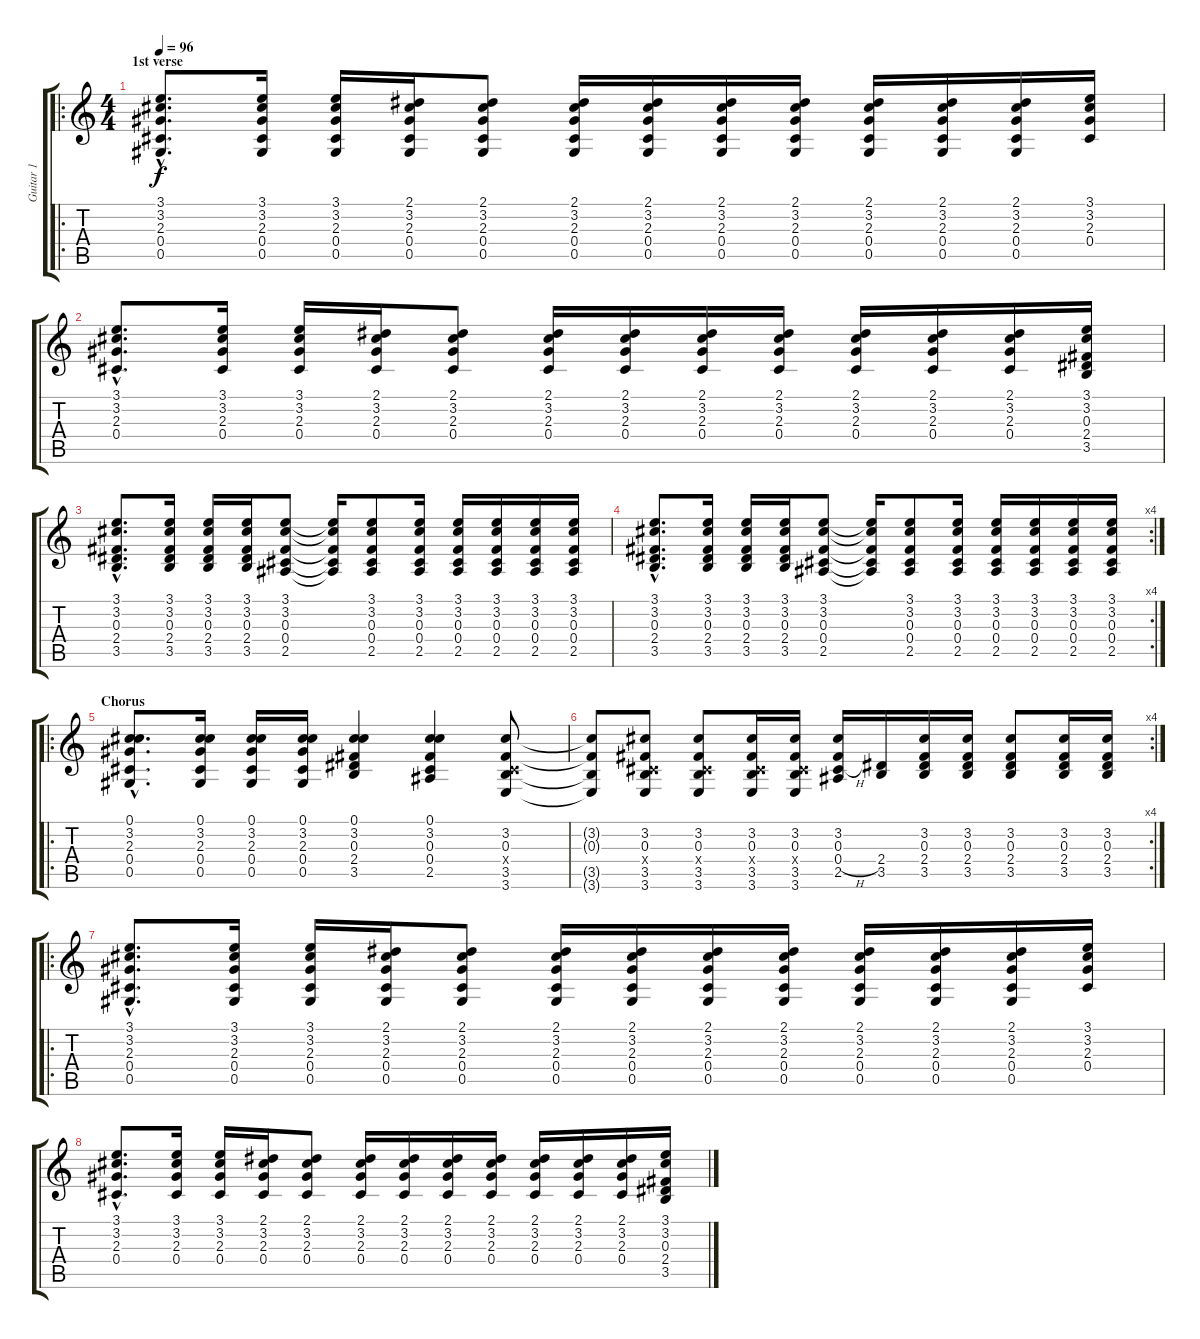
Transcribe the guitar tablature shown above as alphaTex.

\track ("Guitar 1" "Guitar 1") {instrument acousticguitarsteel}
\staff {score tabs}
\tuning (Db4 Bb3 Gb3 Db3 Ab2 Db2) {hide}
\ro
\ts (4 4)
\section ("" "1st verse")
\tempo 96
\clef g2
\ks c
(3.1{hac} 3.2{hac} 2.3{hac} 0.4{hac} 0.5{hac}).8{d dy f} (3.1 3.2 2.3 0.4 0.5).16 (3.1 3.2 2.3 0.4 0.5).16 (2.1 3.2 2.3 0.4 0.5).16 (2.1 3.2 2.3 0.4 0.5).8 (2.1 3.2 2.3 0.4 0.5).16 (2.1 3.2 2.3 0.4 0.5).16 (2.1 3.2 2.3 0.4 0.5).16 (2.1 3.2 2.3 0.4 0.5).16 (2.1 3.2 2.3 0.4 0.5).16 (2.1 3.2 2.3 0.4 0.5).16 (2.1 3.2 2.3 0.4 0.5).16 (3.1 3.2 2.3 0.4).16 |
(3.1{hac} 3.2{hac} 2.3{hac} 0.4{hac}).8{d} (3.1 3.2 2.3 0.4).16 (3.1 3.2 2.3 0.4).16 (2.1 3.2 2.3 0.4).16 (2.1 3.2 2.3 0.4).8 (2.1 3.2 2.3 0.4).16 (2.1 3.2 2.3 0.4).16 (2.1 3.2 2.3 0.4).16 (2.1 3.2 2.3 0.4).16 (2.1 3.2 2.3 0.4).16 (2.1 3.2 2.3 0.4).16 (2.1 3.2 2.3 0.4).16 (3.1 3.2 0.3 2.4 3.5).16 |
(3.1{hac} 3.2{hac} 0.3{hac} 2.4{hac} 3.5{hac}).8{d} (3.1 3.2 0.3 2.4 3.5).16 (3.1 3.2 0.3 2.4 3.5).16 (3.1 3.2 0.3 2.4 3.5).16 (3.1 3.2 0.3 0.4 2.5).8 (3.1{t} 3.2{t} 0.3{t} 0.4{t} 2.5{t}).16 (3.1 3.2 0.3 0.4 2.5).8 (3.1 3.2 0.3 0.4 2.5).16 (3.1 3.2 0.3 0.4 2.5).16 (3.1 3.2 0.3 0.4 2.5).16 (3.1 3.2 0.3 0.4 2.5).16 (3.1 3.2 0.3 0.4 2.5).16 |
\rc 4
(3.1{hac} 3.2{hac} 0.3{hac} 2.4{hac} 3.5{hac}).8{d} (3.1 3.2 0.3 2.4 3.5).16 (3.1 3.2 0.3 2.4 3.5).16 (3.1 3.2 0.3 2.4 3.5).16 (3.1 3.2 0.3 0.4 2.5).8 (3.1{t} 3.2{t} 0.3{t} 0.4{t} 2.5{t}).16 (3.1 3.2 0.3 0.4 2.5).8 (3.1 3.2 0.3 0.4 2.5).16 (3.1 3.2 0.3 0.4 2.5).16 (3.1 3.2 0.3 0.4 2.5).16 (3.1 3.2 0.3 0.4 2.5).16 (3.1 3.2 0.3 0.4 2.5).16 |
\ro
\section ("" "Chorus")
(0.1{hac} 3.2{hac} 2.3{hac} 0.4{hac} 0.5{hac}).8{d} (0.1 3.2 2.3 0.4 0.5).16 (0.1 3.2 2.3 0.4 0.5).16 (0.1 3.2 2.3 0.4 0.5).16 (0.1 3.2 0.3 2.4 3.5).4 (0.1 3.2 0.3 0.4 2.5).4 (3.2 0.3 0.4{x} 3.5 3.6).8 |
\rc 4
(3.2{t} 0.3{t} 3.5{t} 3.6{t}).8 (3.2 0.3 0.4{x} 3.5 3.6).8 (3.2 0.3 0.4{x} 3.5 3.6).8 (3.2 0.3 0.4{x} 3.5 3.6).16 (3.2 0.3 0.4{x} 3.5 3.6).16 (3.2 0.3 0.4{h} 2.5).16 (2.4 3.5).16 (3.2 0.3 2.4 3.5).16 (3.2 0.3 2.4 3.5).16 (3.2 0.3 2.4 3.5).8 (3.2 0.3 2.4 3.5).16 (3.2 0.3 2.4 3.5).16 |
\ro
(3.1{hac} 3.2{hac} 2.3{hac} 0.4{hac} 0.5{hac}).8{d} (3.1 3.2 2.3 0.4 0.5).16 (3.1 3.2 2.3 0.4 0.5).16 (2.1 3.2 2.3 0.4 0.5).16 (2.1 3.2 2.3 0.4 0.5).8 (2.1 3.2 2.3 0.4 0.5).16 (2.1 3.2 2.3 0.4 0.5).16 (2.1 3.2 2.3 0.4 0.5).16 (2.1 3.2 2.3 0.4 0.5).16 (2.1 3.2 2.3 0.4 0.5).16 (2.1 3.2 2.3 0.4 0.5).16 (2.1 3.2 2.3 0.4 0.5).16 (3.1 3.2 2.3 0.4).16 |
(3.1{hac} 3.2{hac} 2.3{hac} 0.4{hac}).8{d} (3.1 3.2 2.3 0.4).16 (3.1 3.2 2.3 0.4).16 (2.1 3.2 2.3 0.4).16 (2.1 3.2 2.3 0.4).8 (2.1 3.2 2.3 0.4).16 (2.1 3.2 2.3 0.4).16 (2.1 3.2 2.3 0.4).16 (2.1 3.2 2.3 0.4).16 (2.1 3.2 2.3 0.4).16 (2.1 3.2 2.3 0.4).16 (2.1 3.2 2.3 0.4).16 (3.1 3.2 0.3 2.4 3.5).16
